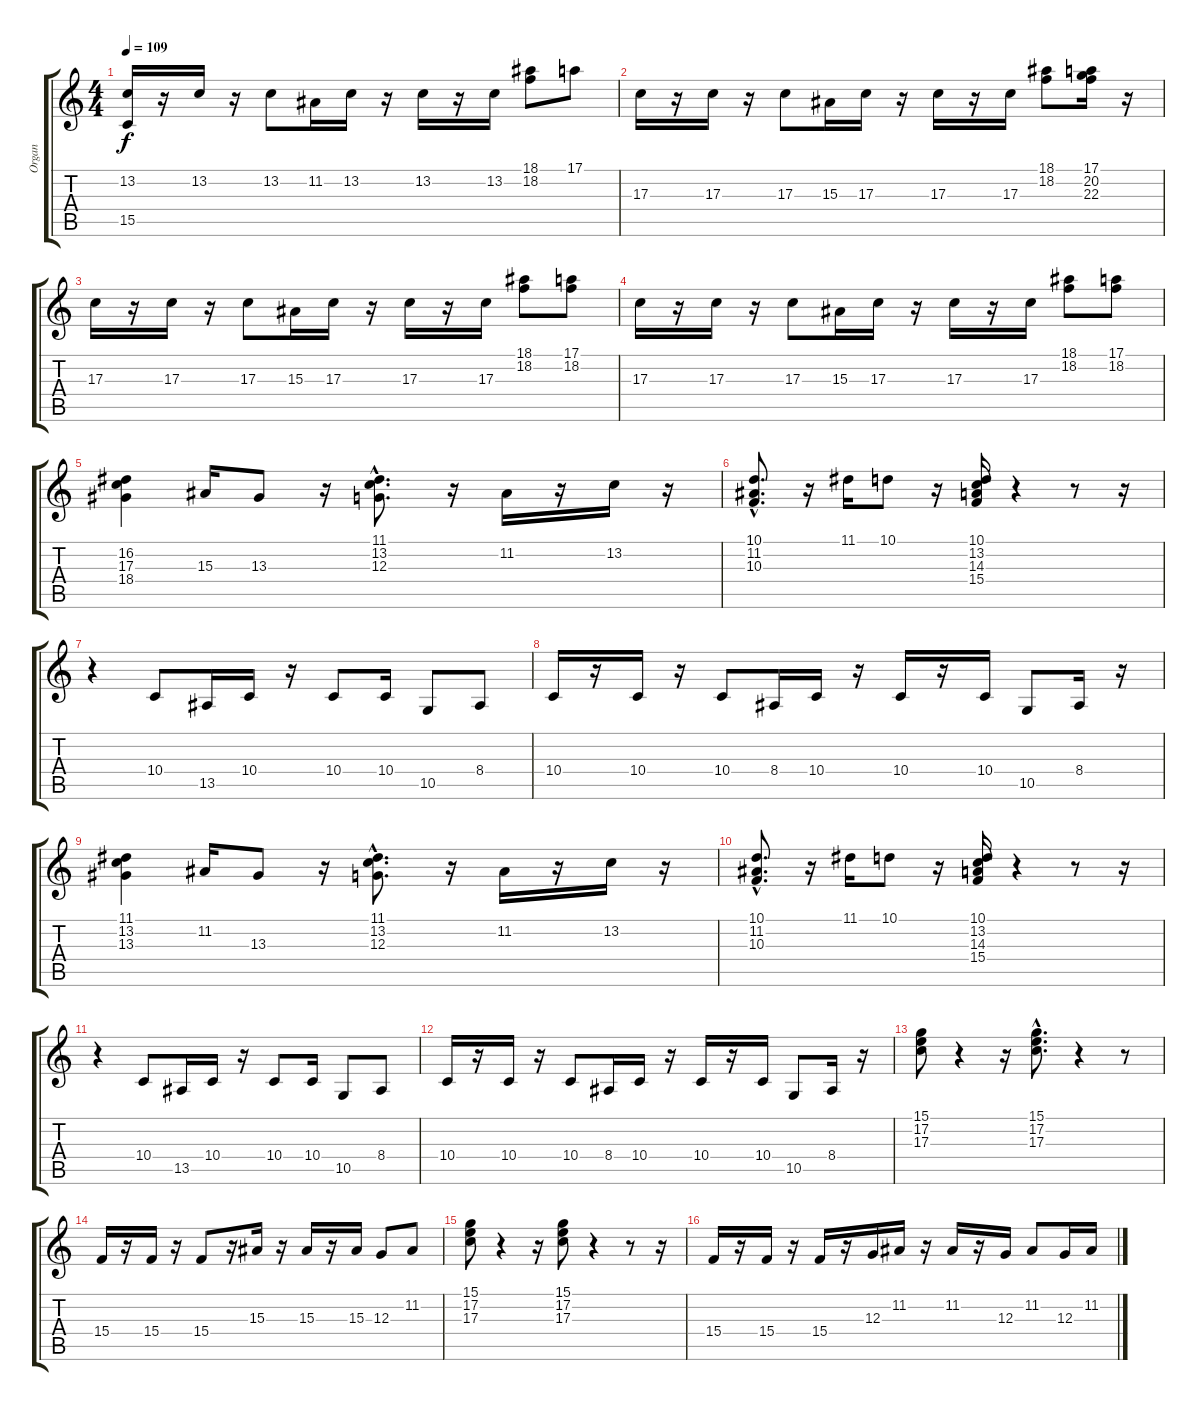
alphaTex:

\track ("Organ" "Organ") {instrument drawbarorgan}
\staff {score tabs}
\tuning (E4 B3 G3 D3 A2 E2) {hide}
\ts (4 4)
\tempo 109
\clef g2
\ks c
(13.2 15.5).16{dy f} r.16 13.2.16 r.16 13.2.8 11.2.16 13.2.16 r.16 13.2.16 r.16 13.2.16 (18.1 18.2).8 17.1.8 |
17.3.16 r.16 17.3.16 r.16 17.3.8 15.3.16 17.3.16 r.16 17.3.16 r.16 17.3.16 (18.1 18.2).8 (17.1 20.2 22.3).16 r.16 |
17.3.16 r.16 17.3.16 r.16 17.3.8 15.3.16 17.3.16 r.16 17.3.16 r.16 17.3.16 (18.1 18.2).8 (17.1 18.2).8 |
17.3.16 r.16 17.3.16 r.16 17.3.8 15.3.16 17.3.16 r.16 17.3.16 r.16 17.3.16 (18.1 18.2).8 (17.1 18.2).8 |
(16.2 17.3 18.4).4 15.3.16 13.3.8 r.16 (11.1{hac} 13.2{hac} 12.3{hac}).8{d} r.16 11.2.16 r.16 13.2.16 r.16 |
(10.1{hac} 11.2{hac} 10.3{hac}).8{d} r.16 11.1.16 10.1.8 r.16 (10.1 13.2 14.3 15.4).16 r.4 r.8 r.16 |
r.4 10.4.8 13.5.16 10.4.16 r.16 10.4.8 10.4.16 10.5.8 8.4.8 |
10.4.16 r.16 10.4.16 r.16 10.4.8 8.4.16 10.4.16 r.16 10.4.16 r.16 10.4.16 10.5.8 8.4.16 r.16 |
(11.1 13.2 13.3).4 11.2.16 13.3.8 r.16 (11.1{hac} 13.2{hac} 12.3{hac}).8{d} r.16 11.2.16 r.16 13.2.16 r.16 |
(10.1{hac} 11.2{hac} 10.3{hac}).8{d} r.16 11.1.16 10.1.8 r.16 (10.1 13.2 14.3 15.4).16 r.4 r.8 r.16 |
r.4 10.4.8 13.5.16 10.4.16 r.16 10.4.8 10.4.16 10.5.8 8.4.8 |
10.4.16 r.16 10.4.16 r.16 10.4.8 8.4.16 10.4.16 r.16 10.4.16 r.16 10.4.16 10.5.8 8.4.16 r.16 |
(15.1 17.2 17.3).8 r.4 r.16 (15.1{hac} 17.2{hac} 17.3{hac}).8{d} r.4 r.8 |
15.4.16 r.16 15.4.16 r.16 15.4.8 r.16 15.3.16 r.16 15.3.16 r.16 15.3.16 12.3.8 11.2.8 |
(15.1 17.2 17.3).8 r.4 r.16 (15.1 17.2 17.3).8 r.4 r.8 r.16 |
15.4.16 r.16 15.4.16 r.16 15.4.16 r.16 12.3.16 11.2.16 r.16 11.2.16 r.16 12.3.16 11.2.8 12.3.16 11.2.16
